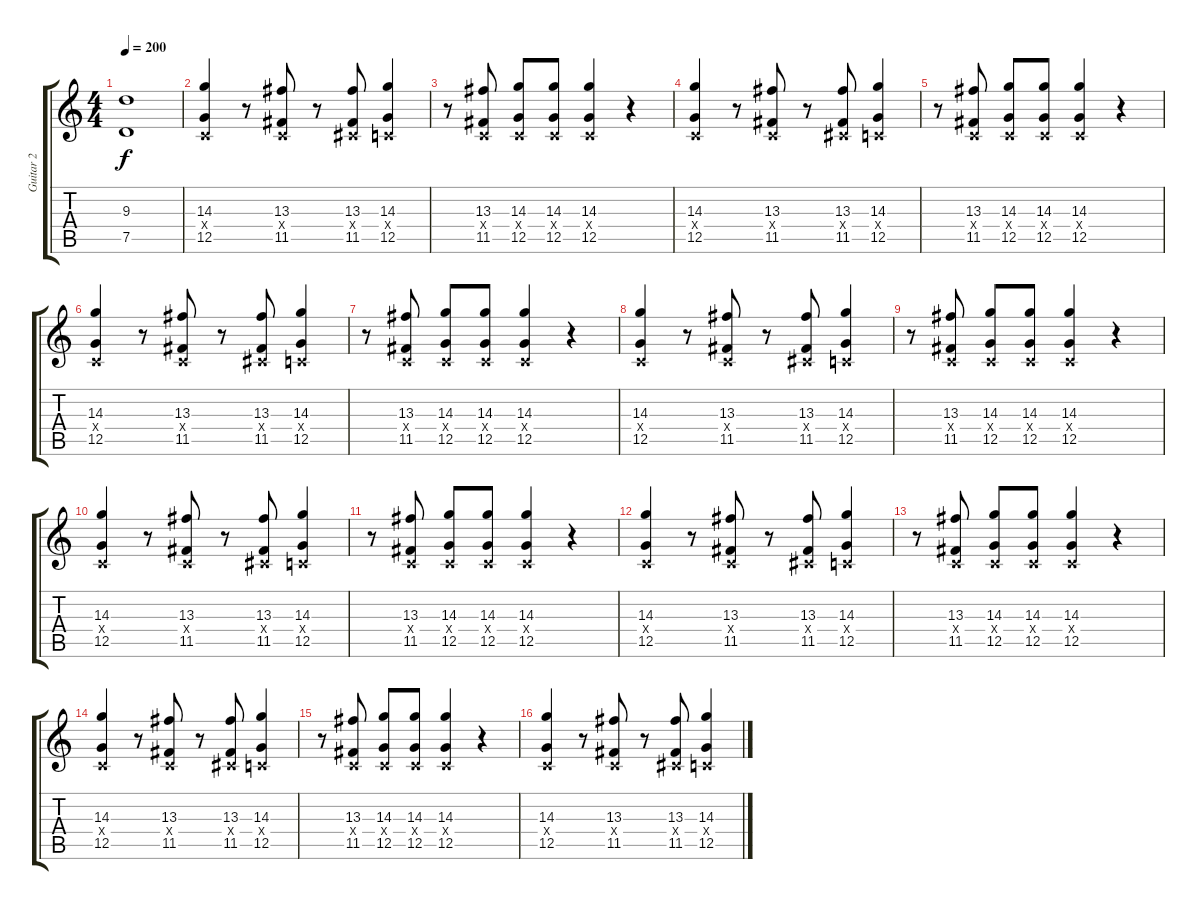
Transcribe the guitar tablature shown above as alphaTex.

\track ("Guitar 2" "Guitar 2") {instrument distortionguitar}
\staff {score tabs}
\tuning (D4 A3 F3 C3 G2 C2) {hide}
\ts (4 4)
\tempo 200
\clef g2
\ks c
(9.3{t} 7.5{t}).1{dy f} |
(14.3 0.4{x} 12.5).4 r.8 (13.3 0.4{x} 11.5).8 r.8 (13.3 1.4{x} 11.5).8 (14.3 0.4{x} 12.5).4 |
r.8 (13.3 0.4{x} 11.5).8 (14.3 0.4{x} 12.5).8 (14.3 0.4{x} 12.5).8 (14.3 0.4{x} 12.5).4 r.4 |
(14.3 0.4{x} 12.5).4 r.8 (13.3 0.4{x} 11.5).8 r.8 (13.3 1.4{x} 11.5).8 (14.3 0.4{x} 12.5).4 |
r.8 (13.3 0.4{x} 11.5).8 (14.3 0.4{x} 12.5).8 (14.3 0.4{x} 12.5).8 (14.3 0.4{x} 12.5).4 r.4 |
(14.3 0.4{x} 12.5).4 r.8 (13.3 0.4{x} 11.5).8 r.8 (13.3 1.4{x} 11.5).8 (14.3 0.4{x} 12.5).4 |
r.8 (13.3 0.4{x} 11.5).8 (14.3 0.4{x} 12.5).8 (14.3 0.4{x} 12.5).8 (14.3 0.4{x} 12.5).4 r.4 |
(14.3 0.4{x} 12.5).4 r.8 (13.3 0.4{x} 11.5).8 r.8 (13.3 1.4{x} 11.5).8 (14.3 0.4{x} 12.5).4 |
r.8 (13.3 0.4{x} 11.5).8 (14.3 0.4{x} 12.5).8 (14.3 0.4{x} 12.5).8 (14.3 0.4{x} 12.5).4 r.4 |
(14.3 0.4{x} 12.5).4 r.8 (13.3 0.4{x} 11.5).8 r.8 (13.3 1.4{x} 11.5).8 (14.3 0.4{x} 12.5).4 |
r.8 (13.3 0.4{x} 11.5).8 (14.3 0.4{x} 12.5).8 (14.3 0.4{x} 12.5).8 (14.3 0.4{x} 12.5).4 r.4 |
(14.3 0.4{x} 12.5).4 r.8 (13.3 0.4{x} 11.5).8 r.8 (13.3 1.4{x} 11.5).8 (14.3 0.4{x} 12.5).4 |
r.8 (13.3 0.4{x} 11.5).8 (14.3 0.4{x} 12.5).8 (14.3 0.4{x} 12.5).8 (14.3 0.4{x} 12.5).4 r.4 |
(14.3 0.4{x} 12.5).4 r.8 (13.3 0.4{x} 11.5).8 r.8 (13.3 1.4{x} 11.5).8 (14.3 0.4{x} 12.5).4 |
r.8 (13.3 0.4{x} 11.5).8 (14.3 0.4{x} 12.5).8 (14.3 0.4{x} 12.5).8 (14.3 0.4{x} 12.5).4 r.4 |
(14.3 0.4{x} 12.5).4 r.8 (13.3 0.4{x} 11.5).8 r.8 (13.3 1.4{x} 11.5).8 (14.3 0.4{x} 12.5).4
